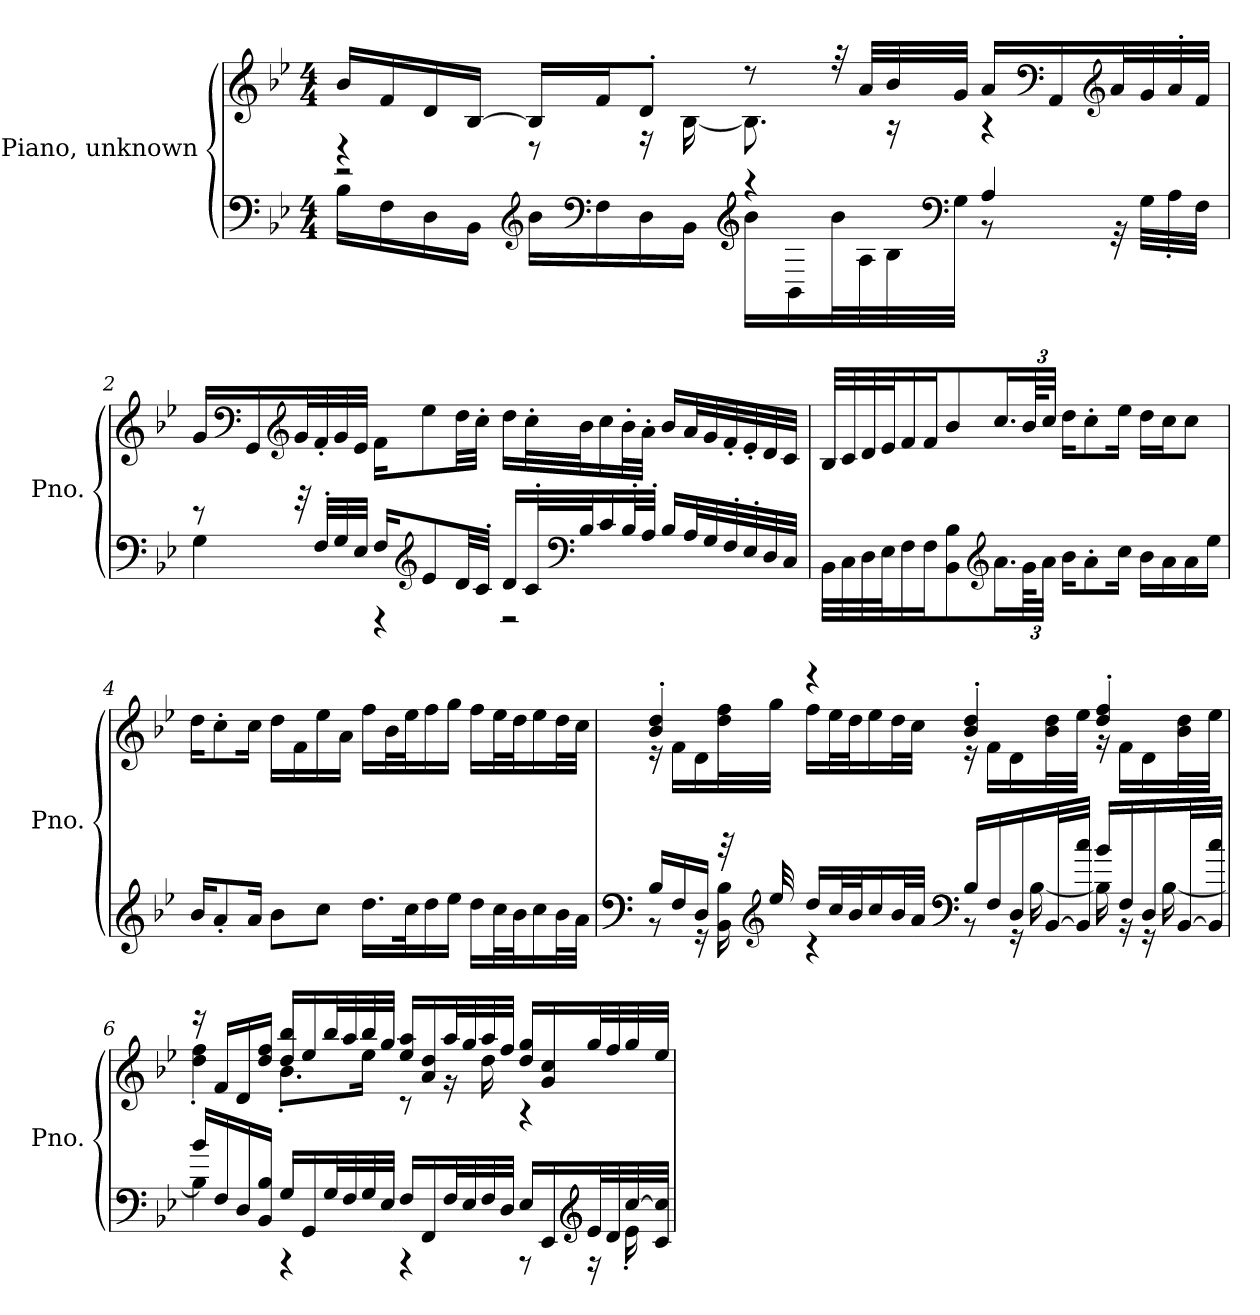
**kern	**kern
*part1	*part1
*staff2	*staff1
*I"Piano, unknown	*
*I'Pno.	*
*clefF4	*clefG2
*k[b-e-]	*k[b-e-]
*M4/4	*M4/4
*MM120	*MM120
=1	=1
*^	*^
2r	16B-\LL	16b-/LL	4r
.	16F\	16f/	.
.	16D\	16d/	.
.	16BB-\JJ	[16B-/JJ	.
*clefG2	*	*	*
.	16b-\LL	16B-/LL]	8r
*clefF4	*	*	*
.	16F\	16f/J	.
.	16D\	8d'/J	16r
.	16BB-\JJ	.	[16B-\
*clefG2	*	*	*
4r	16b-\LL	8r	8.B-\]
.	16BB-\	.	.
.	32b-\L	32r	.
.	32A\	32a/LLL	.
.	32B-\	32b-/	16r
*clefF4	*	*	*
.	32G\JJJ	32g/JJJ	.
4A/	8r	16a/LL	4r
*	*	*clefF4	*
.	.	16AA/	.
*	*	*clefG2	*
.	32r	32a/L	.
.	32G\LLL	32g/	.
.	32A'\	32a'/	.
.	32F\JJJ	32f/JJJ	.
*	*	*v	*v
!!LO:LB:g=z
=2	=2	=2
8r	4G\	16g/LL
*	*	*clefF4
.	.	16GG/
*	*	*clefG2
32r	.	32g/L
32F'/LLL	.	32f'/
32G/	.	32g/
32E-/JJJ	.	32e-/JJJ
16F/KL	4r	16f\KL
*clefG2	*	*
8e-/	.	8ee-\
32d/LL	.	32dd\LL
32c'/JJJ	.	32cc'\JJJ
16d/LL	2r	16dd\LL
32c'/L	.	32cc'\L
*clefF4	*	*
32B-/J	.	32b-\J
16c/	.	16cc\
32B-'/L	.	32b-'\L
32A'/JJJ	.	32a'\JJJ
16B-/LL	.	16b-/LL
32A/L	.	32a/L
32G/	.	32g/
32F'/	.	32f'/
32E-'/	.	32e-'/
32D/	.	32d/
32C/JJJ	.	32c/JJJ
*v	*v	*
!!LO:LB:g=z
=3	=3
32BB-\LLL	32B-/LLL
32C\	32c/
32D\	32d/
32E-\J	32e-/J
16F\	16f/
16F\J	16f/J
8BB-\ 8B-\	8b-/
*clefG2	*
16.a\L	16.cc/L
*Xbrackettup	*Xbrackettup
96g\KL	96b-/KL
48a\JJJ	48cc/JJJ
16b-\KL	16dd\KL
8a'\	8cc'\
16cc\Jk	16ee-\Jk
16b-\LL	16dd\LL
16a\	16cc\J
16a\	8cc\J
16ee-\JJ	.
=4	=4
16b-/KL	16dd\KL
8a'/	8cc'\
16a/Jk	16cc\Jk
8b-\L	16dd\LL
.	16f\
8cc\J	16ee-\
.	16a\JJ
16.dd\LL	16ff\LL
.	32b-\L
32cc\K	32ee-\J
16dd\	16ff\
16ee-\JJ	16gg\JJ
16dd\LL	16ff\LL
32cc\L	32ee-\L
32b-\J	32dd\J
16cc\	16ee-\
32b-\L	32dd\L
32a\JJJ	32cc\JJJ
!!LO:LB:g=z
=5	=5
*clefF4	*
*^	*^
16B-/LL	8r	4b-/' 4dd/'	16r
16F/	.	.	16f\LL
16D/JJ	16r	.	16d\
32r	16BB-\ 16B-\	.	32dd\ 32ff\L
*clefG2	*	*	*
32ee-/	.	.	32gg\JJJ
16dd/LL	4r	4r	16ff\LL
32cc/L	.	.	32ee-\L
32b-/J	.	.	32dd\J
16cc/	.	.	16ee-\
32b-/L	.	.	32dd\L
32a/JJJ	.	.	32cc\JJJ
*clefF4	*	*	*
16B-/LL	8r	4b-/' 4dd/'	16r
16F/	.	.	16f\LL
16D/	16r	.	16d\
[32BB-/L	[16B-\	.	32b-\ 32dd\L
32BB-/] 32cc/JJJ	.	.	32ee-\JJJ
16b-/LL	16B-\]	4dd/' 4ff/'	16r
16F/	16r	.	16f\LL
16D/	16r	.	16d\
[32BB-/L	[16B-\	.	32b-\ 32dd\L
32BB-/] 32cc/JJJ	.	.	32ee-\JJJ
!!LO:LB:g=z	!!
=6	=6	=6	=6
16b-/LL	4B-\]	16r	4dd\' 4ff\'
16F/	.	16f/LL	.
16D/	.	16d/	.
16BB-/ 16B-/JJ	.	16dd/ 16ff/JJ	.
16G/LL	4r	16dd/ 16bb-/LL	8.b-'\L
16GG/	.	16ee-/	.
32G/L	.	32bb-/L	.
32F/	.	32aa/	.
32G/	.	32bb-/	16ee-\Jk
32E-/JJJ	.	32gg/JJJ	.
16F/LL	4r	16ee-/ 16aa/LL	8r
16FF/	.	16a/ 16dd/	.
32F/L	.	32aa/L	16r
32E-/	.	32gg/	.
32F/	.	32aa/	16dd\
32D/JJJ	.	32ff/JJJ	.
16E-/LL	8r	16dd/ 16gg/LL	4r
16EE-/	.	16g/ 16cc/	.
*clefG2	*	*	*
32e-/L	16r	32gg/L	.
32d/	.	32ff/	.
[32cc/	16e-'\	32gg/	.
32c/ 32cc/]JJJ	.	32ee-/JJJ	.
*v	*v	*	*
*	*v	*v
=	=
*-	*-
